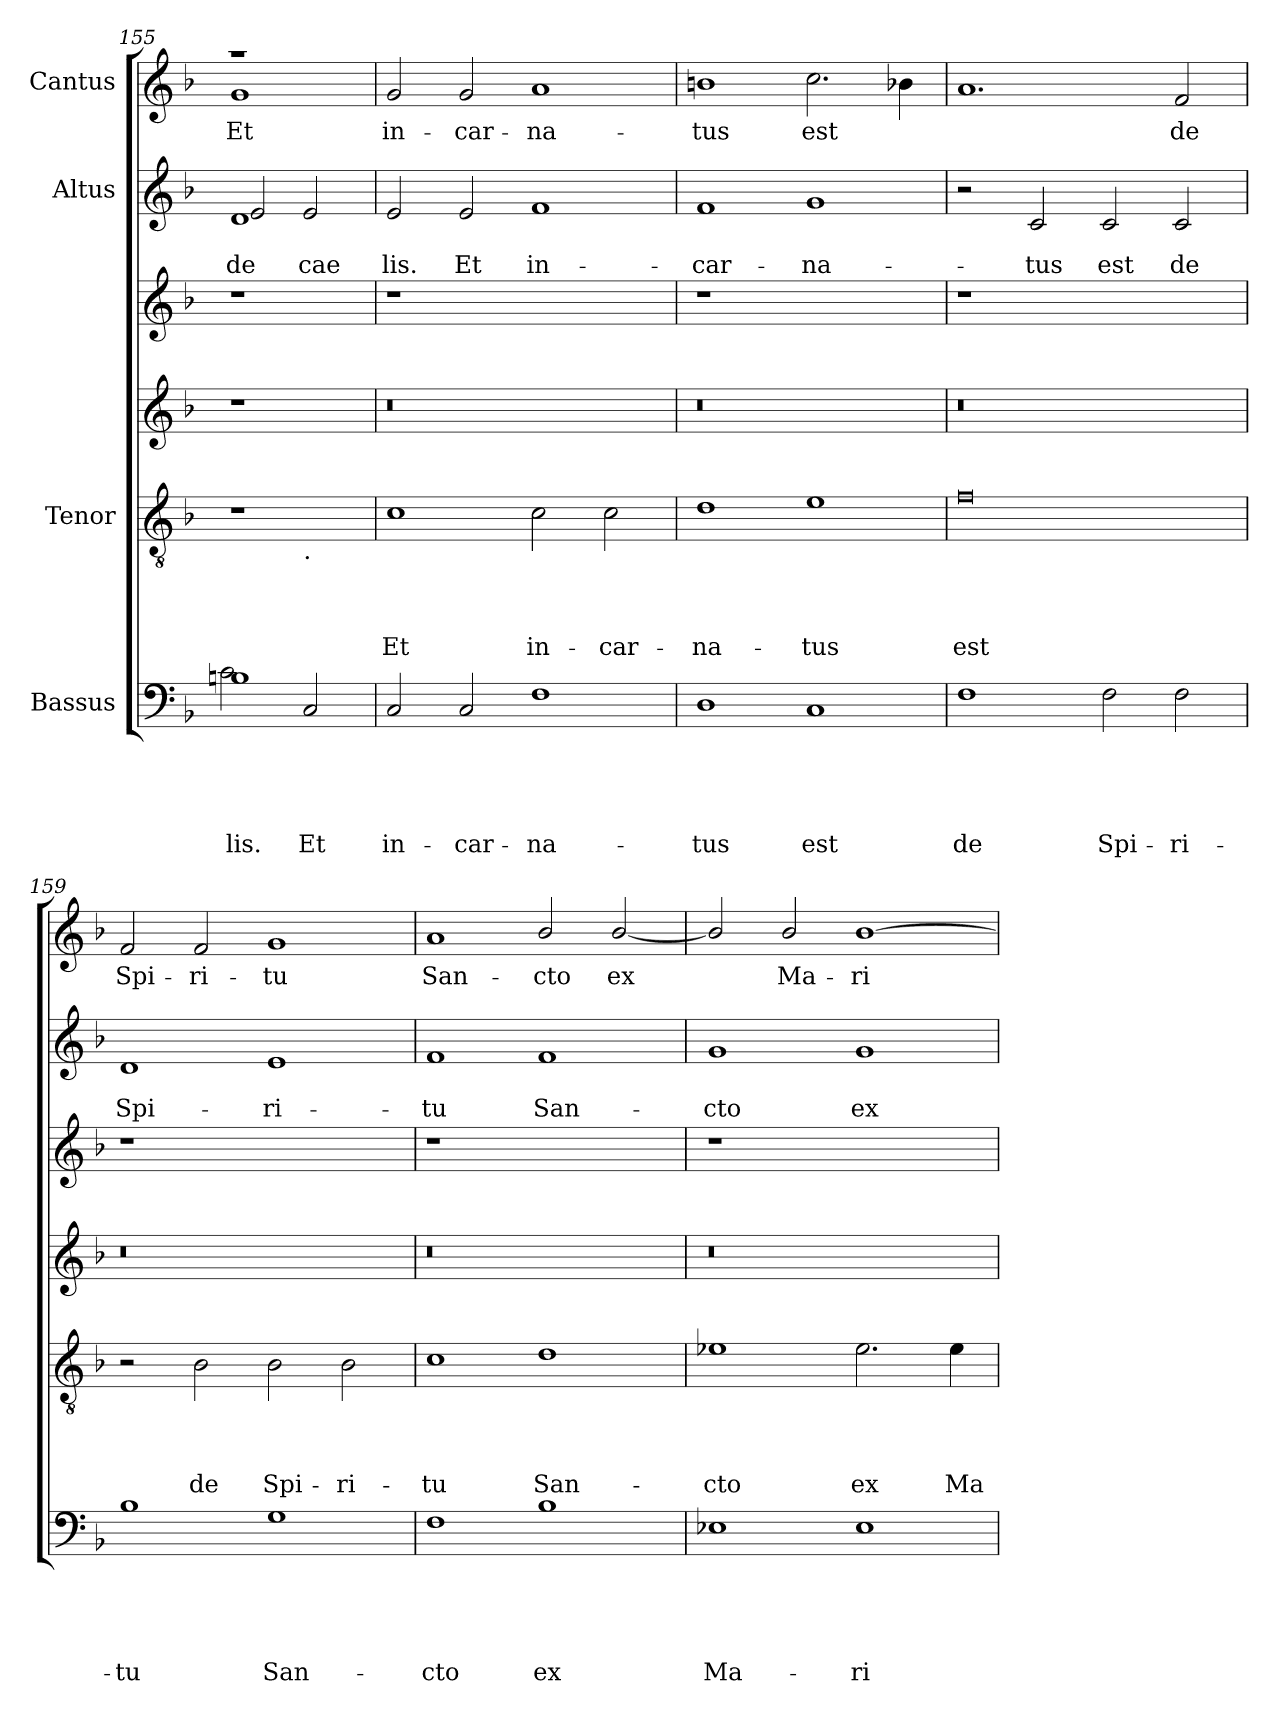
**kern	**text	**text	**text	**text	**text	**kern	**text	**text	**text	**text	**kern	**kern	**kern	**text	**text	**kern	**text
*part5	*part5	*part5	*part5	*part5	*part5	*part4	*part4	*part4	*part4	*part4	*part3	*part3	*part2	*part2	*part2	*part1	*part1
*staff6	*staff6	*staff6	*staff6	*staff6	*staff6	*staff5	*staff5	*staff5	*staff5	*staff5	*staff4	*staff3	*staff2	*staff2	*staff2	*staff1	*staff1
*I"Bassus	*	*	*	*	*	*I"Tenor	*	*	*	*	*	*	*I"Altus	*	*	*I"Cantus	*
*clefF4	*	*	*	*	*	*clefGv2	*	*	*	*	*clefG2	*clefG2	*clefG2	*	*	*clefG2	*
*k[b-]	*	*	*	*	*	*k[b-]	*	*	*	*	*k[b-]	*k[b-]	*k[b-]	*	*	*k[b-]	*
*F:	*	*	*	*	*	*F:	*	*	*	*	*F:	*F:	*F:	*	*	*F:	*
=155	=155	=155	=155	=155	=155	=155	=155	=155	=155	=155	=155	=155	=155	=155	=155	=155	=155
!	!	!	!	!	!LO:LY:b	!	!	!	!	!	!	!	!	!	!	!	!
*^	*	*	*	*	*	*	*	*	*	*	*	*	*	*	*	*	*
!	!	!	!	!	!	!LO:LY:b	!	!	!	!	!	!	!	!	!	!LO:LY:b	!	!
*	*	*	*	*	*	*	*	*	*	*	*	*	*	*^	*	*	*	*
!	!	!	!	!	!	!	!	!	!	!	!	!	!	!	!	!	!LO:LY:b	!	!LO:LY:b
*	*	*	*	*	*	*	*^	*	*	*	*	*	*	*	*	*	*	*^	*
1Bn	2c\	.	.	.	.	-lis.	1r	2ryy	.	.	.	.	1r	1r	1d	2e/	.	de	1raa	1g	Et
!	!	!	!	!	!	!	!	!LO:TX:b:t=.	!	!	!	!	!	!	!	!	!	!	!	!	!
!	!	!	!	!	!	!LO:LY:b	!	!	!	!	!	!	!	!	!	!	!	!LO:LY:b	!	!	!
.	2C/	.	.	.	.	Et	.	2ryy	.	.	.	.	.	.	.	2e/	.	cae-	.	.	.
*	*	*	*	*	*	*	*	*	*	*	*	*	*	*	*	*	*	*	*v	*v	*
=156!	=156!	=156!	=156!	=156!	=156!	=156!	=156!	=156!	=156!	=156!	=156!	=156!	=156!	=156!	=156!	=156!	=156!	=156!	=156!	=156!
!	!	!	!	!	!	!LO:LY:b	!	!	!	!	!	!LO:LY:b	!	!	!	!	!	!LO:LY:b	!	!LO:LY:b
*v	*v	*	*	*	*	*	*	*	*	*	*	*	*	*	*v	*v	*	*	*	*
*	*	*	*	*	*	*v	*v	*	*	*	*	*	*	*	*	*	*	*
2C/	.	.	.	.	in-	1c	.	.	.	Et	0r	1r	2e/	.	-lis.	2g/	in-
!	!	!	!	!	!LO:LY:b	!	!	!	!	!	!	!	!	!	!LO:LY:b	!	!LO:LY:b
2C/	.	.	.	.	-car-	.	.	.	.	.	.	.	2e/	.	Et	2g/	-car-
!	!	!	!	!	!LO:LY:b	!	!	!	!	!LO:LY:b	!	!	!	!	!LO:LY:b	!	!LO:LY:b
1F	.	.	.	.	-na-	2c\	.	.	.	in-	.	1ryy	1f	.	in-	1a	-na-
!	!	!	!	!	!	!	!	!	!	!LO:LY:b	!	!	!	!	!	!	!
.	.	.	.	.	.	2c\	.	.	.	-car-	.	.	.	.	.	.	.
!!LO:LB:g=z
=157!	=157!	=157!	=157!	=157!	=157!	=157!	=157!	=157!	=157!	=157!	=157!	=157!	=157!	=157!	=157!	=157!	=157!
!	!	!	!	!	!LO:LY:b	!	!	!	!	!LO:LY:b	!	!	!	!	!LO:LY:b	!	!LO:LY:b
1D	.	.	.	.	-tus	1d	.	.	.	-na-	0r	1r	1f	.	-car-	1bn	-tus
!	!	!	!	!	!LO:LY:b	!	!	!	!	!LO:LY:b	!	!	!	!	!LO:LY:b	!	!LO:LY:b
1C	.	.	.	.	est	1e	.	.	.	-tus	.	1ryy	1g	.	-na-	2.cc\	est
.	.	.	.	.	.	.	.	.	.	.	.	.	.	.	.	4b-\	.
=158!	=158!	=158!	=158!	=158!	=158!	=158!	=158!	=158!	=158!	=158!	=158!	=158!	=158!	=158!	=158!	=158!	=158!
!	!	!	!	!	!LO:LY:b	!	!	!	!	!LO:LY:b	!	!	!	!	!	!	!
1F	.	.	.	.	de	0f	.	.	.	est	0r	1r	2r	.	.	1.a	.
!	!	!	!	!	!	!	!	!	!	!	!	!	!	!	!LO:LY:b	!	!
.	.	.	.	.	.	.	.	.	.	.	.	.	2c/	.	-tus	.	.
!	!	!	!	!	!LO:LY:b	!	!	!	!	!	!	!	!	!	!LO:LY:b	!	!
2F\	.	.	.	.	Spi-	.	.	.	.	.	.	1ryy	2c/	.	est	.	.
!	!	!	!	!	!LO:LY:b	!	!	!	!	!	!	!	!	!	!LO:LY:b	!	!LO:LY:b
2F\	.	.	.	.	-ri-	.	.	.	.	.	.	.	2c/	.	de	2f/	de
=159!	=159!	=159!	=159!	=159!	=159!	=159!	=159!	=159!	=159!	=159!	=159!	=159!	=159!	=159!	=159!	=159!	=159!
!	!	!	!	!	!LO:LY:b	!	!	!	!	!	!	!	!	!	!LO:LY:b	!	!LO:LY:b
1B-	.	.	.	.	-tu	2r	.	.	.	.	0r	1r	1d	.	Spi-	2f/	Spi-
!	!	!	!	!	!	!	!	!	!	!LO:LY:b	!	!	!	!	!	!	!LO:LY:b
.	.	.	.	.	.	2B-\	.	.	.	de	.	.	.	.	.	2f/	-ri-
!	!	!	!	!	!LO:LY:b	!	!	!	!	!LO:LY:b	!	!	!	!	!LO:LY:b	!	!LO:LY:b
1G	.	.	.	.	San-	2B-\	.	.	.	Spi-	.	1ryy	1e	.	-ri-	1g	-tu
!	!	!	!	!	!	!	!	!	!	!LO:LY:b	!	!	!	!	!	!	!
.	.	.	.	.	.	2B-\	.	.	.	-ri-	.	.	.	.	.	.	.
=160!	=160!	=160!	=160!	=160!	=160!	=160!	=160!	=160!	=160!	=160!	=160!	=160!	=160!	=160!	=160!	=160!	=160!
!	!	!	!	!	!LO:LY:b	!	!	!	!	!LO:LY:b	!	!	!	!	!LO:LY:b	!	!LO:LY:b
1F	.	.	.	.	-cto	1c	.	.	.	-tu	0r	1r	1f	.	-tu	1a	San-
!	!	!	!	!	!LO:LY:b	!	!	!	!	!LO:LY:b	!	!	!	!	!LO:LY:b	!	!LO:LY:b
1B-	.	.	.	.	ex	1d	.	.	.	San-	.	1ryy	1f	.	San-	2b-/	-cto
!	!	!	!	!	!	!	!	!	!	!	!	!	!	!	!	!	!LO:LY:b
.	.	.	.	.	.	.	.	.	.	.	.	.	.	.	.	[<2b-/	ex
=161!	=161!	=161!	=161!	=161!	=161!	=161!	=161!	=161!	=161!	=161!	=161!	=161!	=161!	=161!	=161!	=161!	=161!
!	!	!	!	!	!LO:LY:b	!	!	!	!	!LO:LY:b	!	!	!	!	!LO:LY:b	!	!
1E-X	.	.	.	.	Ma-	1e-X	.	.	.	-cto	0r	1r	1g	.	-cto	2b-/]	.
!	!	!	!	!	!	!	!	!	!	!	!	!	!	!	!	!	!LO:LY:b
.	.	.	.	.	.	.	.	.	.	.	.	.	.	.	.	2b-/	Ma-
!	!	!	!	!	!LO:LY:b	!	!	!	!	!LO:LY:b	!	!	!	!	!LO:LY:b	!	!LO:LY:b
1E-	.	.	.	.	-ri-	2.e-\	.	.	.	ex	.	1ryy	1g	.	ex	[>1b-	-ri-
!	!	!	!	!	!	!	!	!	!	!LO:LY:b	!	!	!	!	!	!	!
.	.	.	.	.	.	4e-\	.	.	.	Ma-	.	.	.	.	.	.	.
=!	=!	=!	=!	=!	=!	=!	=!	=!	=!	=!	=!	=!	=!	=!	=!	=!	=!
*-	*-	*-	*-	*-	*-	*-	*-	*-	*-	*-	*-	*-	*-	*-	*-	*-	*-
